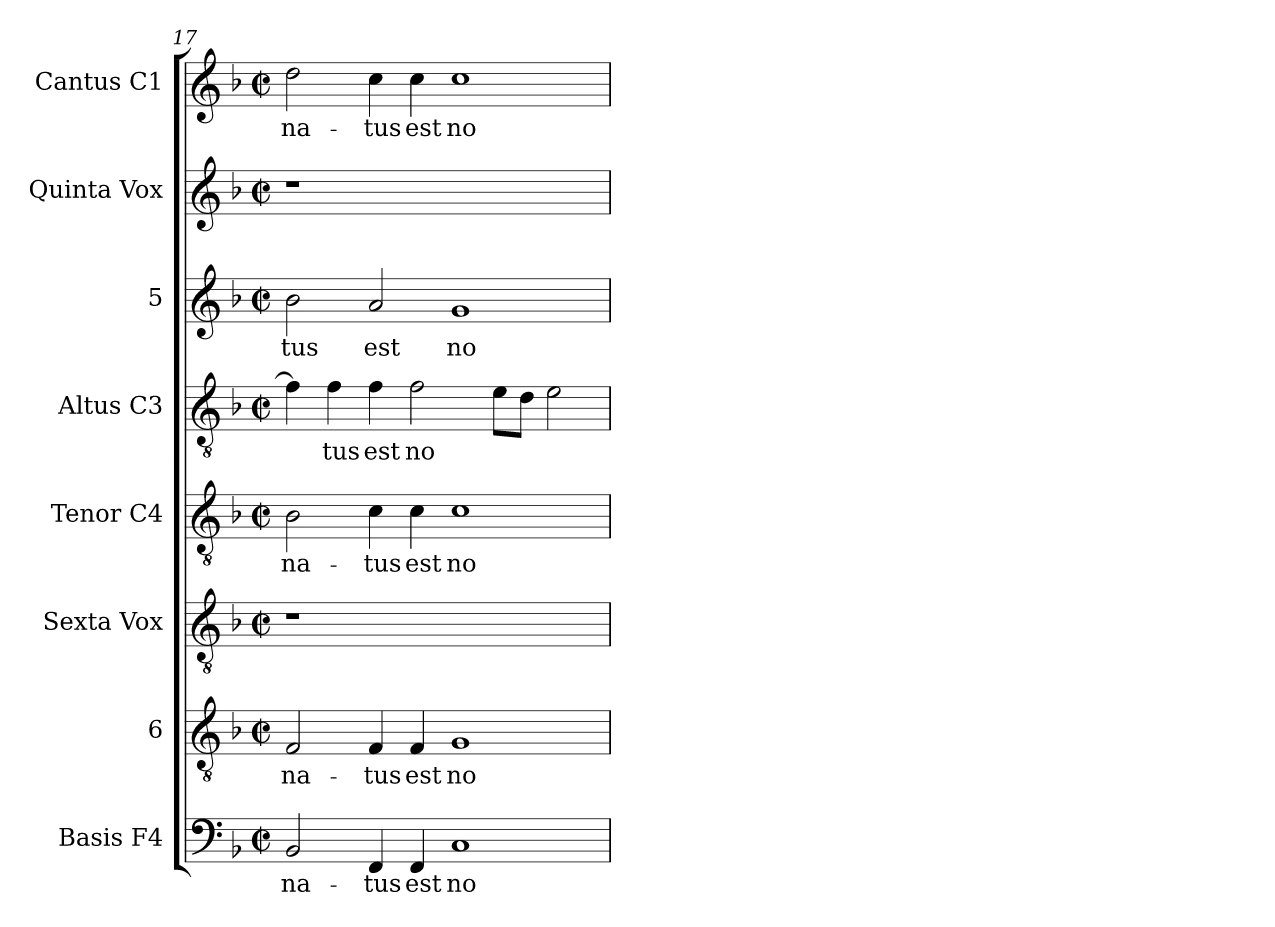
**kern	**text	**kern	**text	**kern	**kern	**text	**kern	**text	**kern	**text	**kern	**kern	**text
*part8	*part8	*part7	*part7	*part6	*part5	*part5	*part4	*part4	*part3	*part3	*part2	*part1	*part1
*staff8	*staff8	*staff7	*staff7	*staff6	*staff5	*staff5	*staff4	*staff4	*staff3	*staff3	*staff2	*staff1	*staff1
*I"Basis  F4	*	*I"6	*	*I"Sexta  Vox	*I"Tenor  C4	*	*I"Altus  C3	*	*I"5	*	*I"Quinta  Vox	*I"Cantus  C1	*
*I'B	*	*	*	*	*I'T	*	*I'A	*	*	*	*	*I'C	*
*clefF4	*	*clefGv2	*	*clefGv2	*clefGv2	*	*clefGv2	*	*clefG2	*	*clefG2	*clefG2	*
*k[b-]	*	*k[b-]	*	*k[b-]	*k[b-]	*	*k[b-]	*	*k[b-]	*	*k[b-]	*k[b-]	*
*F:	*	*F:	*	*F:	*F:	*	*F:	*	*F:	*	*F:	*F:	*
*M2/2	*	*M2/2	*	*M2/2	*M2/2	*	*M2/2	*	*M2/2	*	*M2/2	*M2/2	*
*met(c|)	*	*met(c|)	*	*met(c|)	*met(c|)	*	*met(c|)	*	*met(c|)	*	*met(c|)	*met(c|)	*
=17	=17	=17	=17	=17	=17	=17	=17	=17	=17	=17	=17	=17	=17
!	!LO:LY:b:cj	!	!LO:LY:b:cj	!	!	!LO:LY:b:cj	!	!LO:LY:b:cj	!	!LO:LY:b:cj	!	!	!LO:LY:b:cj
2BB-/	na-	2F/	na-	1r	2B-\	na-	4f\]	--	2b-\	-tus	1r	2dd\	na-
!	!	!	!	!	!	!	!	!LO:LY:b:cj	!	!	!	!	!
.	.	.	.	.	.	.	4f\	-tus	.	.	.	.	.
!	!LO:LY:b:cj	!	!LO:LY:b:cj	!	!	!LO:LY:b:cj	!	!LO:LY:b:cj	!	!LO:LY:b:cj	!	!	!LO:LY:b:cj
4FF/	-tus	4F/	-tus	.	4c\	-tus	4f\	est	2a/	est	.	4cc\	-tus
!	!LO:LY:b:cj	!	!LO:LY:b:cj	!	!	!LO:LY:b:cj	!	!LO:LY:b:cj	!	!	!	!	!LO:LY:b:cj
4FF/	est	4F/	est	.	4c\	est	2f\	no-	.	.	.	4cc\	est
!	!LO:LY:b:cj	!	!LO:LY:b:cj	!	!	!LO:LY:b:cj	!	!	!	!LO:LY:b:cj	!	!	!LO:LY:b:cj
1C	no-	1G	no-	1ryy	1c	no-	.	.	1g	no-	1ryy	1cc	no-
!	!	!	!	!	!	!	!	!LO:LY:b:cj	!	!	!	!	!
.	.	.	.	.	.	.	8e\L	--	.	.	.	.	.
!	!	!	!	!	!	!	!	!LO:LY:b:cj	!	!	!	!	!
.	.	.	.	.	.	.	8d\J	--	.	.	.	.	.
!	!	!	!	!	!	!	!	!LO:LY:b:cj	!	!	!	!	!
.	.	.	.	.	.	.	2e\	--	.	.	.	.	.
=	=	=	=	=	=	=	=	=	=	=	=	=	=
*-	*-	*-	*-	*-	*-	*-	*-	*-	*-	*-	*-	*-	*-
